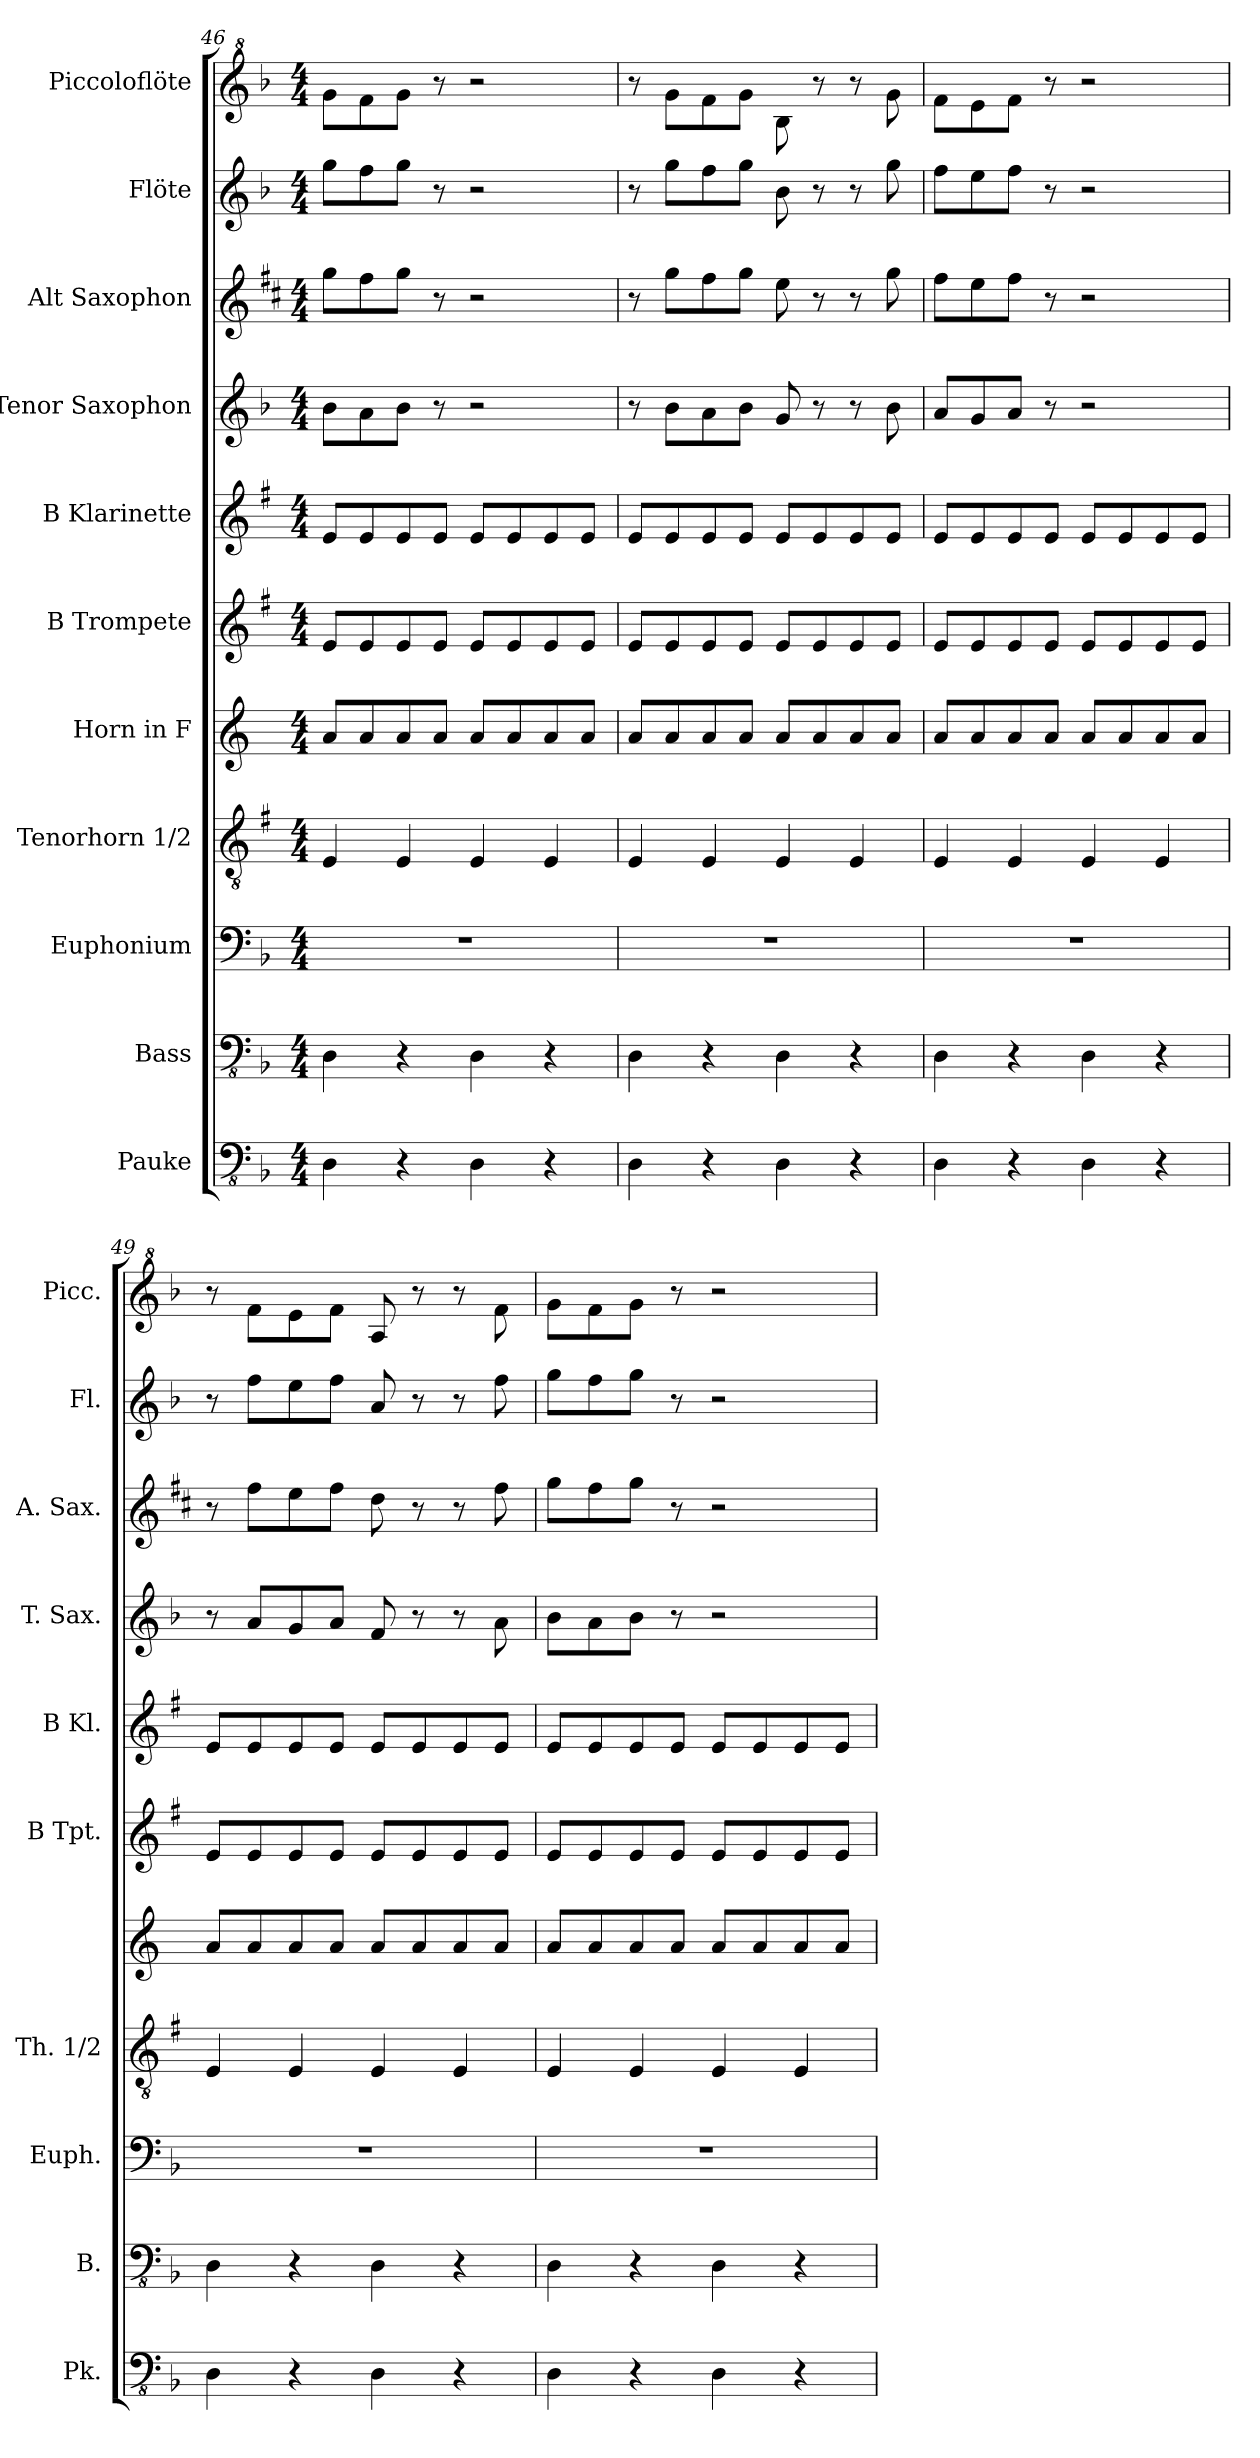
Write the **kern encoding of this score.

**kern	**kern	**kern	**kern	**kern	**kern	**kern	**kern	**kern	**kern	**kern
*part11	*part10	*part9	*part8	*part7	*part6	*part5	*part4	*part3	*part2	*part1
*staff11	*staff10	*staff9	*staff8	*staff7	*staff6	*staff5	*staff4	*staff3	*staff2	*staff1
*I"Pauke	*I"Bass	*I"Euphonium	*I"Tenorhorn 1/2	*I"Horn in F	*I"B Trompete	*I"B Klarinette	*I"Tenor Saxophon	*I"Alt Saxophon	*I"Flöte	*I"Piccoloflöte
*I'Pk.	*I'B.	*I'Euph.	*I'Th. 1/2	*	*I'B Tpt.	*I'B Kl.	*I'T. Sax.	*I'A. Sax.	*I'Fl.	*I'Picc.
*clefFv4	*clefFv4	*clefF4	*clefGv2	*clefG2	*clefG2	*clefG2	*clefG2	*clefG2	*clefG2	*clefG^2
*	*	*	*ITrd1c2	*ITrd4c7	*ITrd1c2	*ITrd1c2	*ITrd8c14	*ITrd5c9	*	*ITrd-7c-12
*k[b-]	*k[b-]	*k[b-]	*k[b-]	*k[b-]	*k[b-]	*k[b-]	*k[b-]	*k[b-]	*k[b-]	*k[b-]
*M4/4	*M4/4	*M4/4	*M4/4	*M4/4	*M4/4	*M4/4	*M4/4	*M4/4	*M4/4	*M4/4
=46	=46	=46	=46	=46	=46	=46	=46	=46	=46	=46
4DD\	4DD\	1r	4D/	8d/L	8d/L	8d/L	8B-\L	8b-\L	8gg\L	8ggg\L
.	.	.	.	8d/	8d/	8d/	8A\	8a\	8ff\	8fff\
4r	4r	.	4D/	8d/	8d/	8d/	8B-\J	8b-\J	8gg\J	8ggg\J
.	.	.	.	8d/J	8d/J	8d/J	8r	8r	8r	8r
4DD\	4DD\	.	4D/	8d/L	8d/L	8d/L	2r	2r	2r	2r
.	.	.	.	8d/	8d/	8d/	.	.	.	.
4r	4r	.	4D/	8d/	8d/	8d/	.	.	.	.
.	.	.	.	8d/J	8d/J	8d/J	.	.	.	.
=47	=47	=47	=47	=47	=47	=47	=47	=47	=47	=47
4DD\	4DD\	1r	4D/	8d/L	8d/L	8d/L	8r	8r	8r	8r
.	.	.	.	8d/	8d/	8d/	8B-\L	8b-\L	8gg\L	8ggg\L
4r	4r	.	4D/	8d/	8d/	8d/	8A\	8a\	8ff\	8fff\
.	.	.	.	8d/J	8d/J	8d/J	8B-\J	8b-\J	8gg\J	8ggg\J
4DD\	4DD\	.	4D/	8d/L	8d/L	8d/L	8G/	8g\	8b-\	8bb-\
.	.	.	.	8d/	8d/	8d/	8r	8r	8r	8r
4r	4r	.	4D/	8d/	8d/	8d/	8r	8r	8r	8r
.	.	.	.	8d/J	8d/J	8d/J	8B-\	8b-\	8gg\	8ggg\
=48	=48	=48	=48	=48	=48	=48	=48	=48	=48	=48
4DD\	4DD\	1r	4D/	8d/L	8d/L	8d/L	8A/L	8a\L	8ff\L	8fff\L
.	.	.	.	8d/	8d/	8d/	8G/	8g\	8ee\	8eee\
4r	4r	.	4D/	8d/	8d/	8d/	8A/J	8a\J	8ff\J	8fff\J
.	.	.	.	8d/J	8d/J	8d/J	8r	8r	8r	8r
4DD\	4DD\	.	4D/	8d/L	8d/L	8d/L	2r	2r	2r	2r
.	.	.	.	8d/	8d/	8d/	.	.	.	.
4r	4r	.	4D/	8d/	8d/	8d/	.	.	.	.
.	.	.	.	8d/J	8d/J	8d/J	.	.	.	.
=49	=49	=49	=49	=49	=49	=49	=49	=49	=49	=49
4DD\	4DD\	1r	4D/	8d/L	8d/L	8d/L	8r	8r	8r	8r
.	.	.	.	8d/	8d/	8d/	8A/L	8a\L	8ff\L	8fff\L
4r	4r	.	4D/	8d/	8d/	8d/	8G/	8g\	8ee\	8eee\
.	.	.	.	8d/J	8d/J	8d/J	8A/J	8a\J	8ff\J	8fff\J
4DD\	4DD\	.	4D/	8d/L	8d/L	8d/L	8F/	8f\	8a/	8aa/
.	.	.	.	8d/	8d/	8d/	8r	8r	8r	8r
4r	4r	.	4D/	8d/	8d/	8d/	8r	8r	8r	8r
.	.	.	.	8d/J	8d/J	8d/J	8A\	8a\	8ff\	8fff\
=50	=50	=50	=50	=50	=50	=50	=50	=50	=50	=50
4DD\	4DD\	1r	4D/	8d/L	8d/L	8d/L	8B-\L	8b-\L	8gg\L	8ggg\L
.	.	.	.	8d/	8d/	8d/	8A\	8a\	8ff\	8fff\
4r	4r	.	4D/	8d/	8d/	8d/	8B-\J	8b-\J	8gg\J	8ggg\J
.	.	.	.	8d/J	8d/J	8d/J	8r	8r	8r	8r
4DD\	4DD\	.	4D/	8d/L	8d/L	8d/L	2r	2r	2r	2r
.	.	.	.	8d/	8d/	8d/	.	.	.	.
4r	4r	.	4D/	8d/	8d/	8d/	.	.	.	.
.	.	.	.	8d/J	8d/J	8d/J	.	.	.	.
=	=	=	=	=	=	=	=	=	=	=
*-	*-	*-	*-	*-	*-	*-	*-	*-	*-	*-
